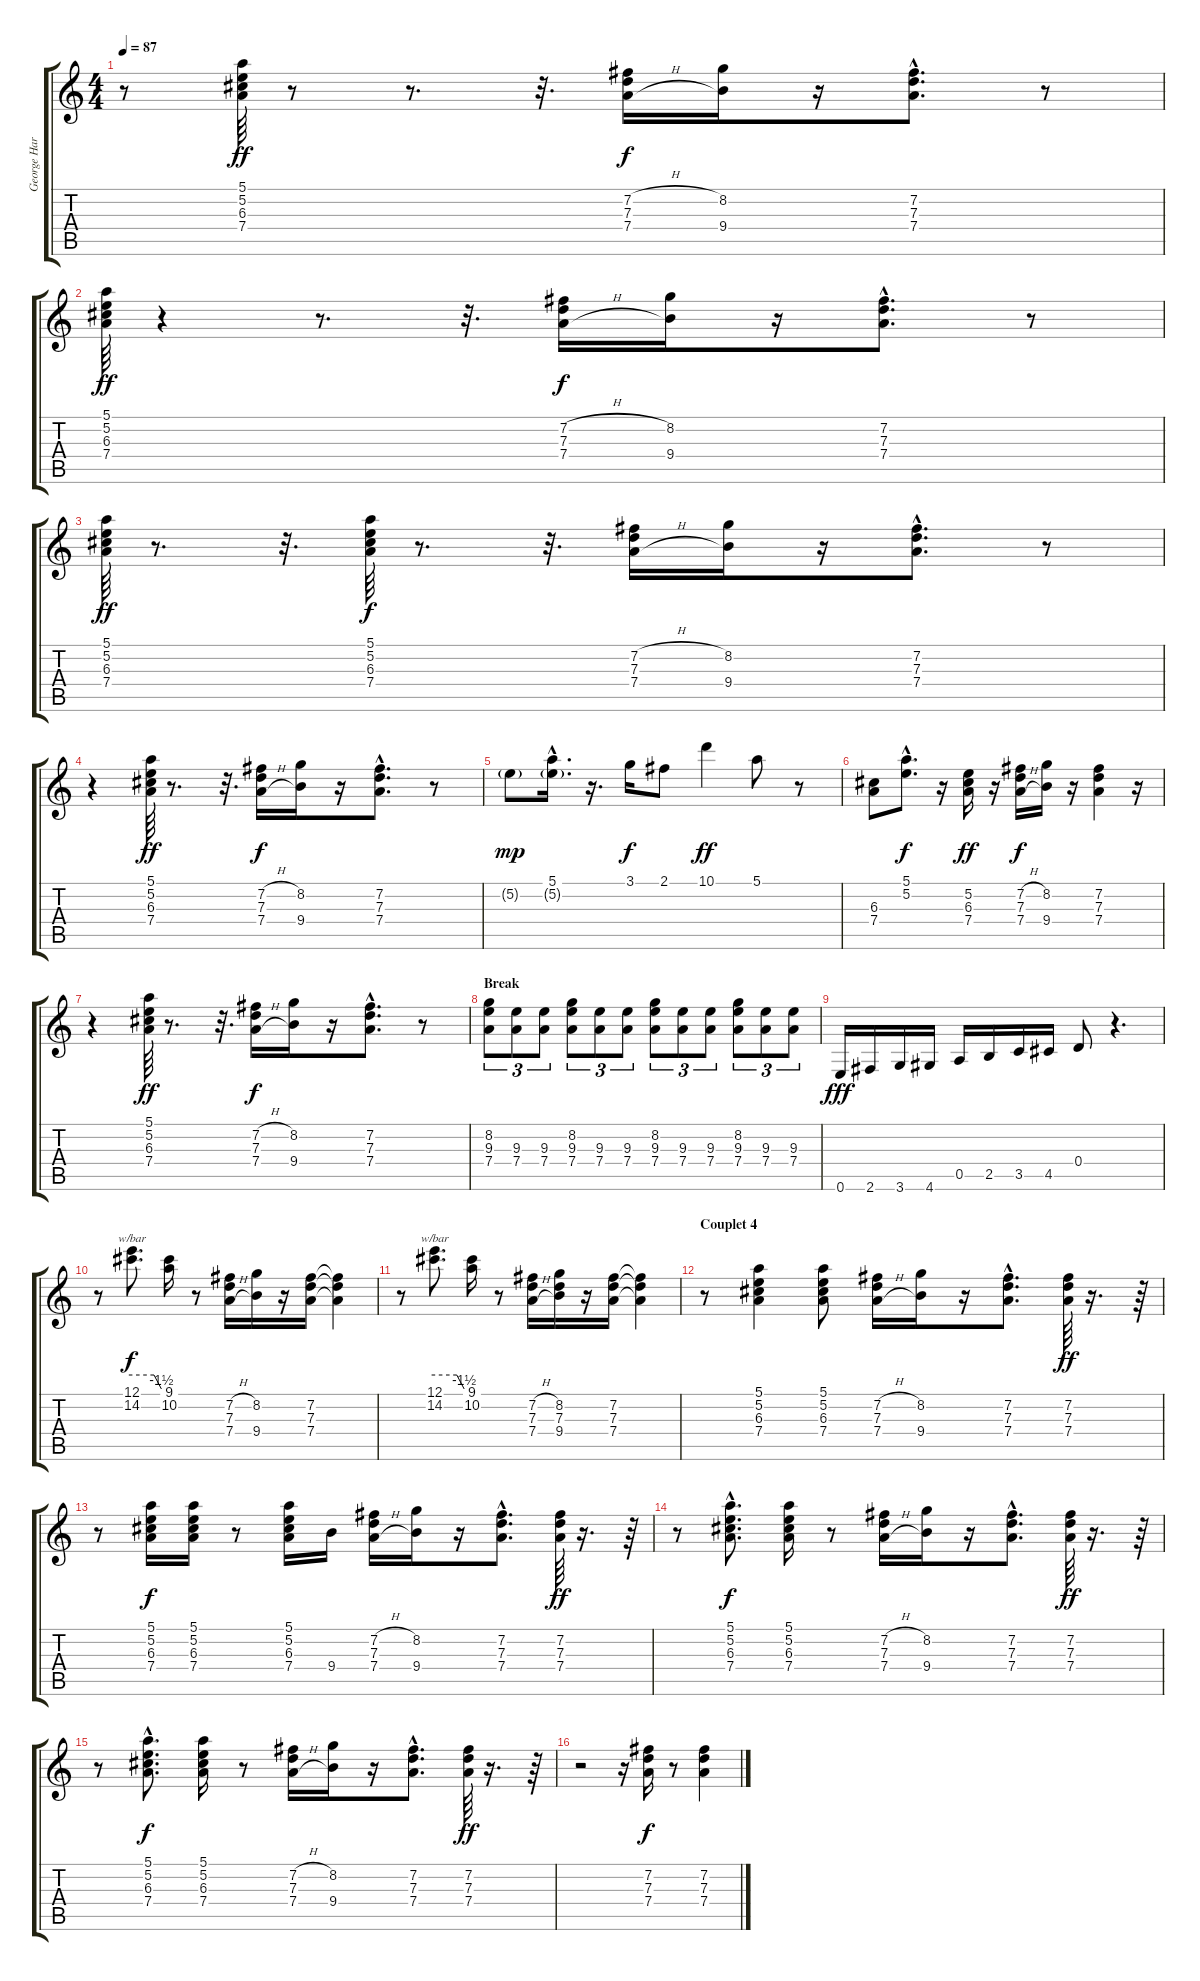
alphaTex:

\track ("George Harrison (Guitare 1)" "George Har") {instrument distortionguitar}
\staff {score tabs}
\tuning (E4 B3 G3 D3 A2 E2) {hide}
\ts (4 4)
\tempo 87
\clef g2
\ks c
r.8{dy f} (5.1 5.2 6.3 7.4).64{dy ff} r.8 r.8{d} r.32{d} (7.2{h} 7.3 7.4{h}).16{dy f} (8.2 9.4).16 r.16 (7.2{hac} 7.3{hac} 7.4{hac}).8{d} r.8 |
(5.1 5.2 6.3 7.4).64{dy ff} r.4 r.8{d} r.32{d} (7.2{h} 7.3 7.4{h}).16{dy f} (8.2 9.4).16 r.16 (7.2{hac} 7.3{hac} 7.4{hac}).8{d} r.8 |
(5.1 5.2 6.3 7.4).64{dy ff} r.8{d} r.32{d} (5.1 5.2 6.3 7.4).64{dy f} r.8{d} r.32{d} (7.2{h} 7.3 7.4{h}).16 (8.2 9.4).16 r.16 (7.2{hac} 7.3{hac} 7.4{hac}).8{d} r.8 |
r.4 (5.1 5.2 6.3 7.4).64{dy ff} r.8{d} r.32{d} (7.2{h} 7.3 7.4{h}).16{dy f} (8.2 9.4).16 r.16 (7.2{hac} 7.3{hac} 7.4{hac}).8{d} r.8 |
5.2{g}.8{dy mp} (5.1{hac} 5.2{g hac}).16{d} r.16{d} 3.1.16{dy f} 2.1.8 10.1.4{dy ff} 5.1.8 r.8 |
(6.3 7.4).8 (5.1{hac} 5.2{hac}).8{d dy f} r.16 (5.2 6.3 7.4).16{dy ff} r.16 (7.2{h} 7.3 7.4{h}).16{dy f} (8.2 9.4).16 r.16 (7.2 7.3 7.4).4 r.16 |
r.4 (5.1 5.2 6.3 7.4).64{dy ff} r.8{d} r.32{d} (7.2{h} 7.3 7.4{h}).16{dy f} (8.2 9.4).16 r.16 (7.2{hac} 7.3{hac} 7.4{hac}).8{d} r.8 |
\section ("" "Break")
(8.2 9.3 7.4).8{tu (3 2) volume 12} (9.3 7.4).8{tu (3 2)} (9.3 7.4).8{tu (3 2)} (8.2 9.3 7.4).8{tu (3 2)} (9.3 7.4).8{tu (3 2)} (9.3 7.4).8{tu (3 2)} (8.2 9.3 7.4).8{tu (3 2)} (9.3 7.4).8{tu (3 2)} (9.3 7.4).8{tu (3 2)} (8.2 9.3 7.4).8{tu (3 2)} (9.3 7.4).8{tu (3 2)} (9.3 7.4).8{tu (3 2)} |
0.6.16{dy fff} 2.6.16 3.6.16 4.6.16 0.5.16 2.5.16 3.5.16 4.5.16 0.4.8 r.4{d} |
r.8 (12.1 14.2).8{d tbe (custom default 0 0 45 0 60 -6) dy f} (9.1 10.2).16 r.8 (7.2{h} 7.3 7.4{h}).16 (8.2 9.4).16 r.16 (7.2 7.3 7.4).16 (7.2{t} 7.3{t} 7.4{t}).4 |
r.8 (12.1 14.2).8{d tbe (custom default 0 0 45 0 60 -6)} (9.1 10.2).16 r.8 (7.2{h} 7.3 7.4{h}).16 (8.2 7.3 9.4).16 r.16 (7.2 7.3 7.4).16 (7.2{t} 7.3{t} 7.4{t}).4 |
\section ("" "Couplet 4")
r.8{volume 9} (5.1 5.2 6.3 7.4).4 (5.1 5.2 6.3 7.4).8 (7.2{h} 7.3 7.4{h}).16 (8.2 9.4).16 r.16 (7.2{hac} 7.3{hac} 7.4{hac}).8{d} (7.2 7.3 7.4).64{dy ff} r.16{d} r.64 |
r.8 (5.1 5.2 6.3 7.4).16{dy f} (5.1 5.2 6.3 7.4).16 r.8 (5.1 5.2 6.3 7.4).16 9.4.16 (7.2{h} 7.3 7.4{h}).16 (8.2 9.4).16 r.16 (7.2{hac} 7.3{hac} 7.4{hac}).8{d} (7.2 7.3 7.4).64{dy ff} r.16{d} r.64 |
r.8 (5.1{hac} 5.2{hac} 6.3{hac} 7.4{hac}).8{d dy f} (5.1 5.2 6.3 7.4).16 r.8 (7.2{h} 7.3 7.4{h}).16 (8.2 9.4).16 r.16 (7.2{hac} 7.3{hac} 7.4{hac}).8{d} (7.2 7.3 7.4).64{dy ff} r.16{d} r.64 |
r.8 (5.1{hac} 5.2{hac} 6.3{hac} 7.4{hac}).8{d dy f} (5.1 5.2 6.3 7.4).16 r.8 (7.2{h} 7.3 7.4{h}).16 (8.2 9.4).16 r.16 (7.2{hac} 7.3{hac} 7.4{hac}).8{d} (7.2 7.3 7.4).64{dy ff} r.16{d} r.64 |
r.2 r.16 (7.2 7.3 7.4).16{dy f} r.8 (7.2 7.3 7.4).4
